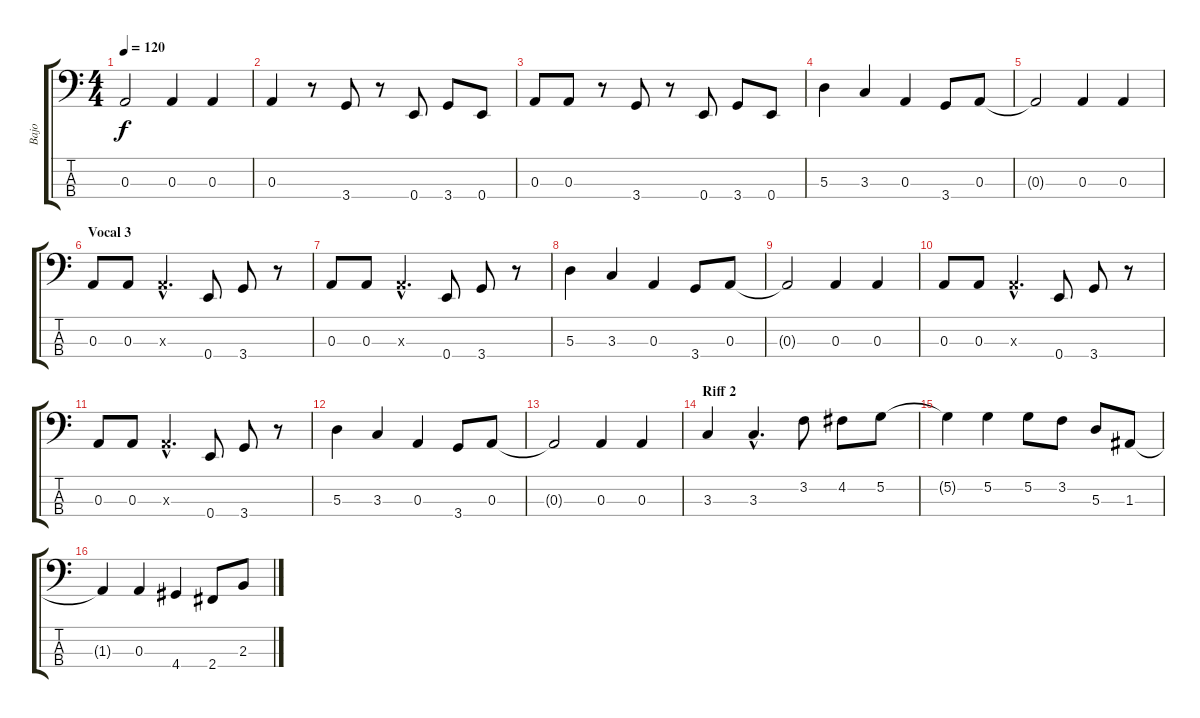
\track ("Bajo" "Bajo") {instrument electricbasspick}
\staff {score tabs}
\tuning (G2 D2 A1 E1) {hide}
\ts (4 4)
\tempo 120
\clef f4
\ks c
0.3{t}.2{dy f} 0.3.4 0.3.4 |
0.3.4 r.8 3.4.8 r.8 0.4.8 3.4.8 0.4.8 |
0.3.8 0.3.8 r.8 3.4.8 r.8 0.4.8 3.4.8 0.4.8 |
5.3.4 3.3.4 0.3.4 3.4.8 0.3.8 |
0.3{t}.2 0.3.4 0.3.4 |
\section ("" "Vocal 3")
0.3.8 0.3.8 0.3{hac x}.4{d} 0.4.8 3.4.8 r.8 |
0.3.8 0.3.8 0.3{hac x}.4{d} 0.4.8 3.4.8 r.8 |
5.3.4 3.3.4 0.3.4 3.4.8 0.3.8 |
0.3{t}.2 0.3.4 0.3.4 |
0.3.8 0.3.8 0.3{hac x}.4{d} 0.4.8 3.4.8 r.8 |
0.3.8 0.3.8 0.3{hac x}.4{d} 0.4.8 3.4.8 r.8 |
5.3.4 3.3.4 0.3.4 3.4.8 0.3.8 |
0.3{t}.2 0.3.4 0.3.4 |
\section ("" "Riff 2")
3.3.4 3.3{hac}.4{d} 3.2.8 4.2.8 5.2.8 |
5.2{t}.4 5.2.4 5.2.8 3.2.8 5.3.8 1.3.8 |
1.3{t}.4 0.3.4 4.4.4 2.4.8 2.3.8
